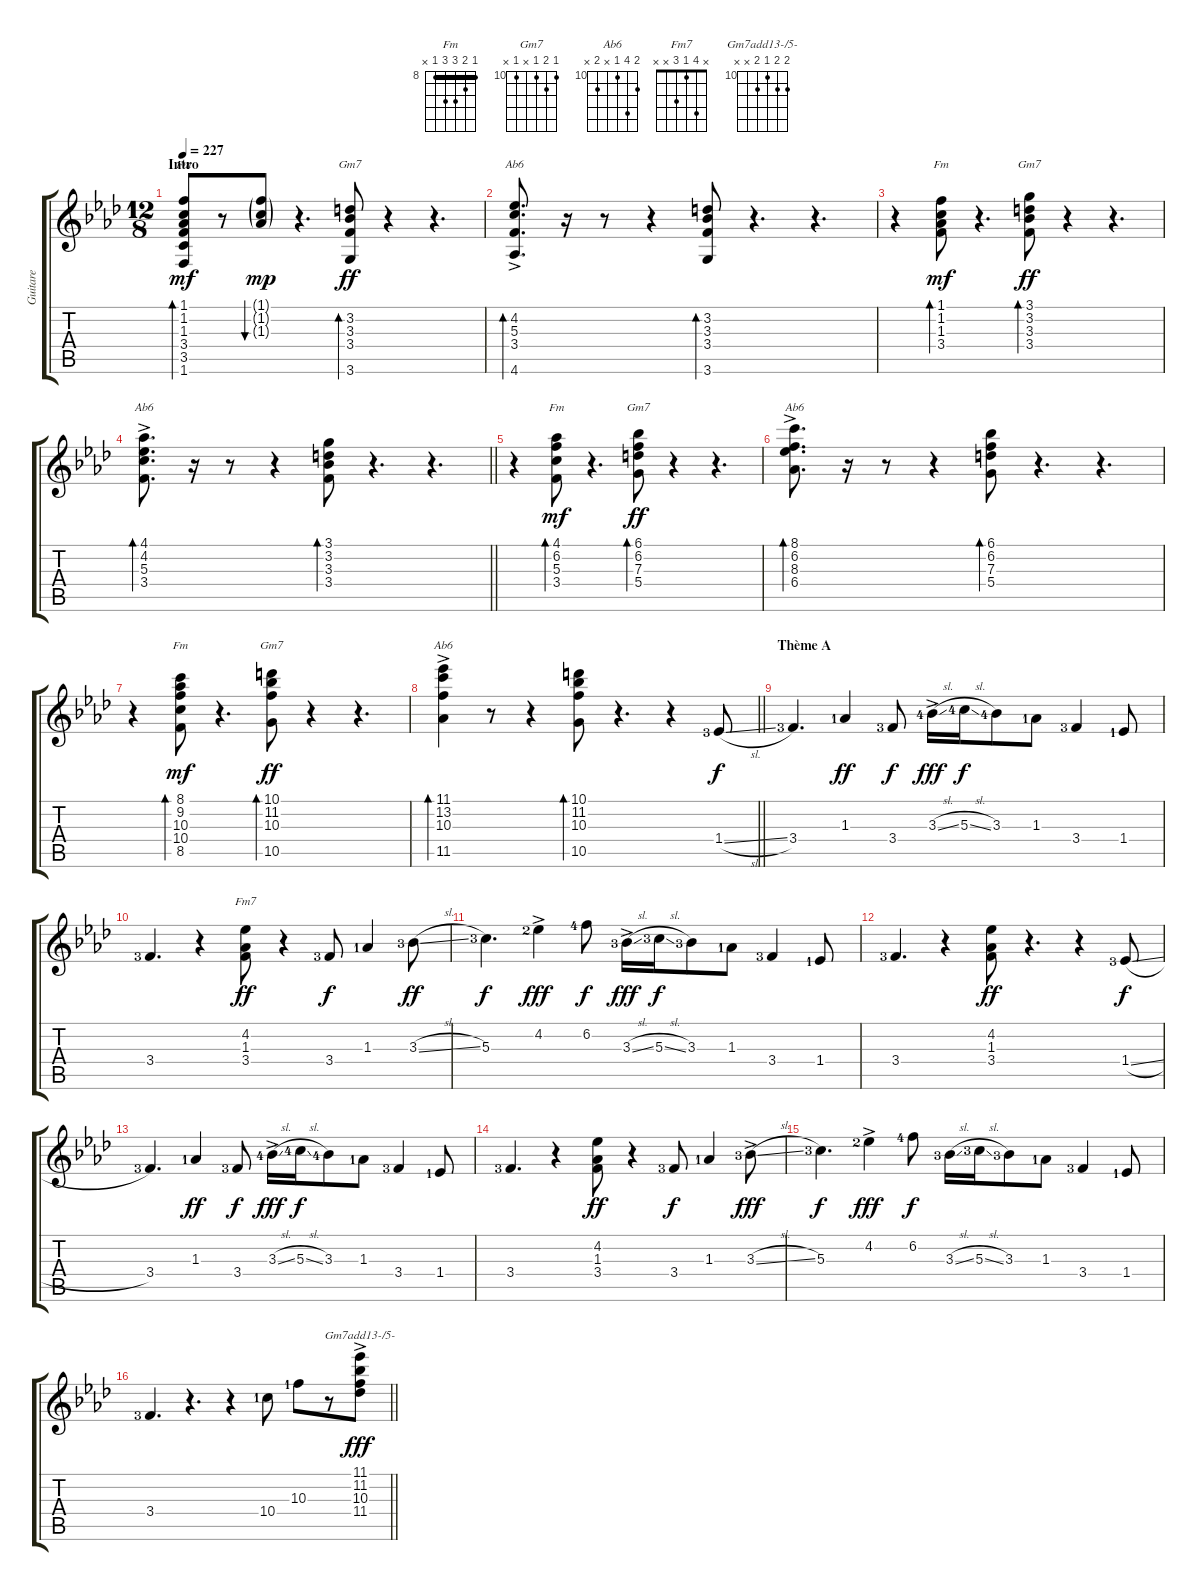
\track ("Guitare" "Guitare") {instrument electricguitarjazz}
\staff {score tabs}
\tuning (E4 B3 G3 D3 A2 E2) {hide}
\chord ("Fm" 1 1 1 3 3 1) {barre 1}
\chord ("Gm7" x 3 3 3 x 3)
\chord ("Ab6" x 4 5 3 x 4)
\chord ("Fm" 1 1 1 3 x x) {barre 1}
\chord ("Gm7" 3 3 3 3 x x) {barre 3}
\chord ("Ab6" 4 4 5 3 x x)
\chord ("Fm" 4 6 5 3 x x) {firstfret 3}
\chord ("Gm7" 6 6 7 5 x x) {firstfret 5}
\chord ("Ab6" 8 6 8 6 x x) {firstfret 6 barre 6}
\chord ("Fm" 8 9 10 10 8 x) {firstfret 8 barre 8}
\chord ("Gm7" 10 11 10 x 10 x) {firstfret 10}
\chord ("Ab6" 11 13 10 x 11 x) {firstfret 10}
\chord ("Fm7" x 4 1 3 x x)
\chord ("Gm7add13-/5-" 11 11 10 11 x x) {firstfret 10}
\ts (12 8)
\section ("" "Intro")
\tempo 227
\clef g2
\ks fminor
(1.1 1.2 1.3 3.4 3.5 1.6).8{bd 120 ch "Fm" dy mf volume 3 balance 4 instrument electricguitarjazz} r.8 (1.1{g} 1.2{g} 1.3{g}).8{bu 60 dy mp} r.4{d} (3.2 3.3 3.4 3.6).8{bd 120 ch "Gm7" dy ff} r.4 r.4{d} |
(4.2{ac} 5.3{ac} 3.4{ac} 4.6).8{d bd 60 ch "Ab6"} r.16 r.8 r.4 (3.2 3.3 3.4 3.6).8{bd 120} r.4{d} r.4{d} |
r.4{volume 5 balance 4 instrument electricguitarjazz} (1.1 1.2 1.3 3.4).8{bd 120 ch "Fm" dy mf} r.4{d} (3.1 3.2 3.3 3.4).8{bd 120 ch "Gm7" dy ff} r.4 r.4{d} |
\barLineRight lightlight
(4.1 4.2{ac} 5.3{ac} 3.4{ac}).8{d bd 60 ch "Ab6"} r.16 r.8 r.4 (3.1 3.2 3.3 3.4).8{bd 120} r.4{d} r.4{d} |
r.4{volume 7 balance 4 instrument electricguitarjazz} (4.1 6.2 5.3 3.4).8{bd 120 ch "Fm" dy mf} r.4{d} (6.1 6.2 7.3 5.4).8{bd 120 ch "Gm7" dy ff} r.4 r.4{d} |
(8.1 6.2{ac} 8.3{ac} 6.4).8{d bd 120 ch "Ab6"} r.16 r.8 r.4 (6.1 6.2 7.3 5.4).8{bd 120} r.4{d} r.4{d} |
r.4{volume 9 balance 4 instrument electricguitarjazz} (8.1 9.2 10.3 10.4 8.5).8{bd 120 ch "Fm" dy mf} r.4{d} (10.1 11.2 10.3 10.5).8{bd 120 ch "Gm7" dy ff} r.4 r.4{d} |
\barLineRight lightlight
(11.1 13.2{ac} 10.3{ac} 11.5).4{bd 120 ch "Ab6"} r.8 r.4 (10.1 11.2 10.3 10.5).8{bd 120} r.4{d} r.4 1.4{sl lf 4}.8{dy f} |
\section ("" "Thème A")
3.4{lf 4}.4{d volume 11 balance 4} 1.3{lf 2}.4{dy ff} 3.4{lf 4}.8{dy f} 3.3{sl ac lf 5}.16{dy fff} 5.3{sl lf 5}.16{dy f} 3.3{lf 5}.8 1.3{lf 2}.8 3.4{lf 4}.4 1.4{lf 2}.8 |
3.4{lf 4}.4{d} r.4 (4.2 1.3 3.4).8{ch "Fm7" dy ff} r.4 3.4{lf 4}.8{dy f} 1.3{lf 2}.4 3.3{sl lf 4}.8{dy ff} |
5.3{lf 4}.4{d dy f} 4.2{ac lf 3}.4{dy fff} 6.2{lf 5}.8{dy f} 3.3{sl ac lf 4}.16{dy fff} 5.3{sl lf 4}.16{dy f} 3.3{lf 4}.8 1.3{lf 2}.8 3.4{lf 4}.4 1.4{lf 2}.8 |
3.4{lf 4}.4{d} r.4 (4.2 1.3 3.4).8{dy ff} r.4{d} r.4 1.4{sl lf 4}.8{dy f} |
3.4{lf 4}.4{d} 1.3{lf 2}.4{dy ff} 3.4{lf 4}.8{dy f} 3.3{sl ac lf 5}.16{dy fff} 5.3{sl lf 5}.16{dy f} 3.3{lf 5}.8 1.3{lf 2}.8 3.4{lf 4}.4 1.4{lf 2}.8 |
3.4{lf 4}.4{d} r.4 (4.2 1.3 3.4).8{dy ff} r.4 3.4{lf 4}.8{dy f} 1.3{lf 2}.4 3.3{sl ac lf 4}.8{dy fff} |
5.3{lf 4}.4{d dy f} 4.2{ac lf 3}.4{dy fff} 6.2{lf 5}.8{dy f} 3.3{sl lf 4}.16 5.3{sl lf 4}.16 3.3{lf 4}.8 1.3{lf 2}.8 3.4{lf 4}.4 1.4{lf 2}.8 |
\barLineRight lightlight
3.4{lf 4}.4{d} r.4{d} r.4 10.4{lf 2}.8 10.3{lf 2}.8 r.8 (11.1{ac} 11.2 10.3 11.4).8{ch "Gm7add13-/5-" dy fff volume 11 balance 4 instrument electricguitarjazz}
